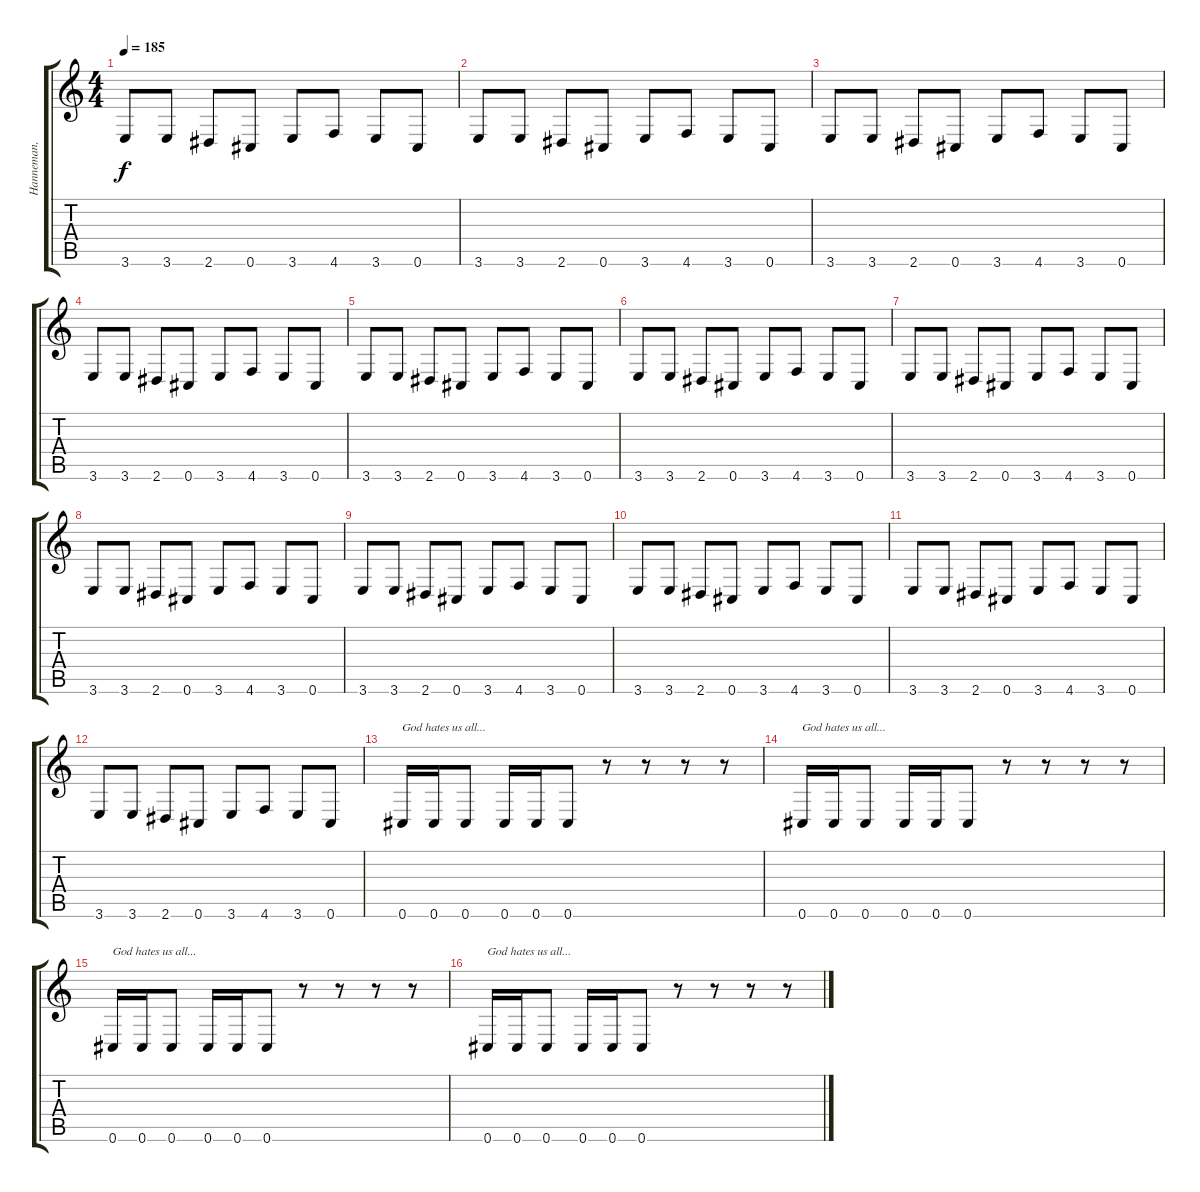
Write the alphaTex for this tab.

\track ("Hanneman, Jeff" "Hanneman, ") {instrument distortionguitar}
\staff {score tabs}
\tuning (Db4 Ab3 E3 B2 Gb2 Db2) {hide}
\ts (4 4)
\tempo 185
\clef g2
\ks c
3.6.8{dy f} 3.6.8 2.6.8 0.6.8 3.6.8 4.6.8 3.6.8 0.6.8 |
3.6.8 3.6.8 2.6.8 0.6.8 3.6.8 4.6.8 3.6.8 0.6.8 |
3.6.8 3.6.8 2.6.8 0.6.8 3.6.8 4.6.8 3.6.8 0.6.8 |
3.6.8 3.6.8 2.6.8 0.6.8 3.6.8 4.6.8 3.6.8 0.6.8 |
3.6.8 3.6.8 2.6.8 0.6.8 3.6.8 4.6.8 3.6.8 0.6.8 |
3.6.8 3.6.8 2.6.8 0.6.8 3.6.8 4.6.8 3.6.8 0.6.8 |
3.6.8 3.6.8 2.6.8 0.6.8 3.6.8 4.6.8 3.6.8 0.6.8 |
3.6.8 3.6.8 2.6.8 0.6.8 3.6.8 4.6.8 3.6.8 0.6.8 |
3.6.8 3.6.8 2.6.8 0.6.8 3.6.8 4.6.8 3.6.8 0.6.8 |
3.6.8 3.6.8 2.6.8 0.6.8 3.6.8 4.6.8 3.6.8 0.6.8 |
3.6.8 3.6.8 2.6.8 0.6.8 3.6.8 4.6.8 3.6.8 0.6.8 |
3.6.8 3.6.8 2.6.8 0.6.8 3.6.8 4.6.8 3.6.8 0.6.8 |
0.6.16{txt "God hates us all..."} 0.6.16 0.6.8 0.6.16 0.6.16 0.6.8 r.8 r.8 r.8 r.8 |
0.6.16{txt "God hates us all..."} 0.6.16 0.6.8 0.6.16 0.6.16 0.6.8 r.8 r.8 r.8 r.8 |
0.6.16{txt "God hates us all..."} 0.6.16 0.6.8 0.6.16 0.6.16 0.6.8 r.8 r.8 r.8 r.8 |
0.6.16{txt "God hates us all..."} 0.6.16 0.6.8 0.6.16 0.6.16 0.6.8 r.8 r.8 r.8 r.8
